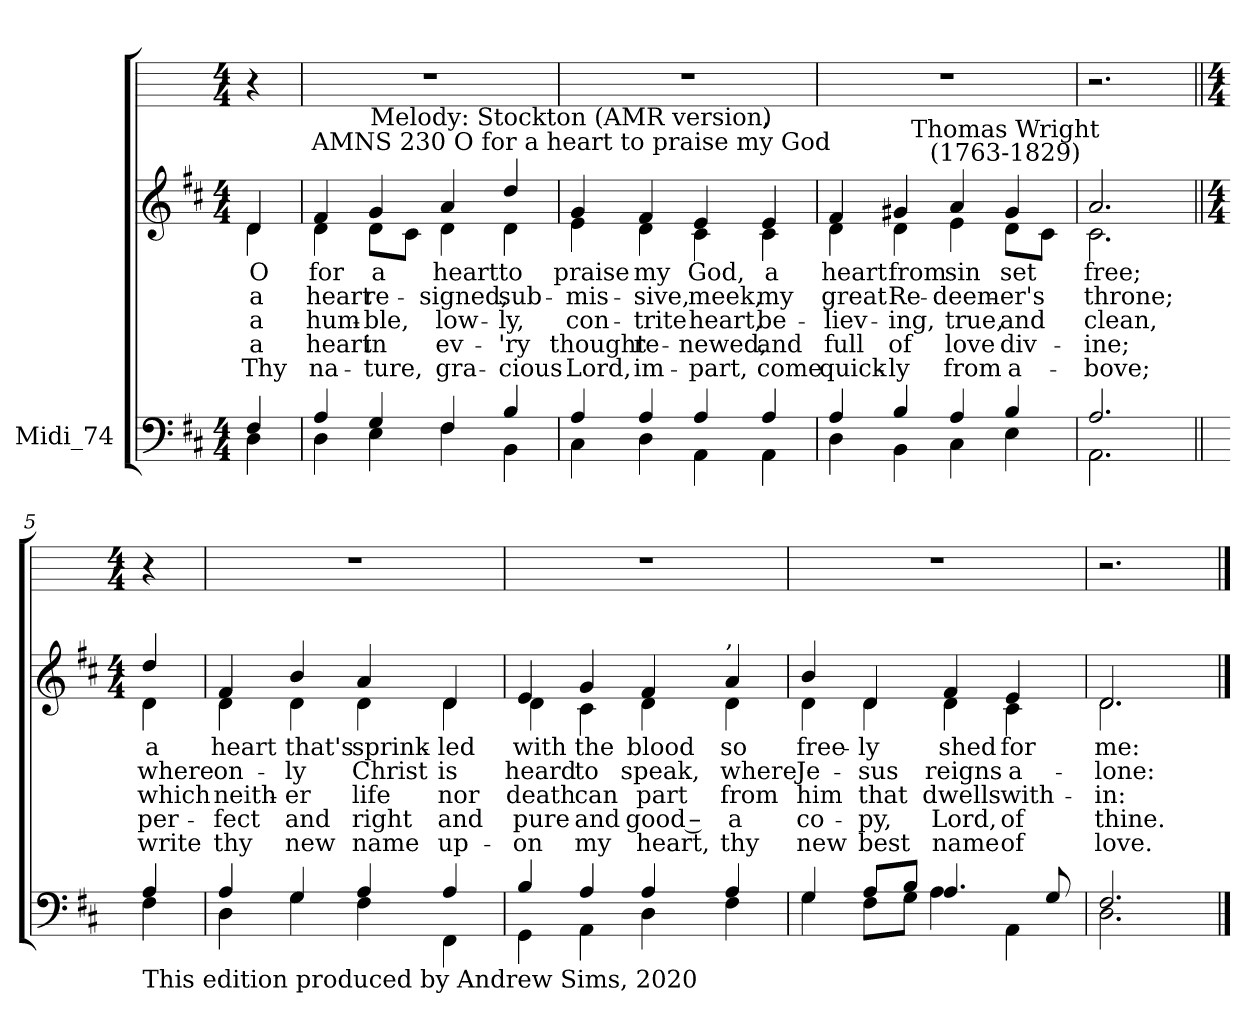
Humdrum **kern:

**kern	**kern	**text	**text	**text	**text	**text	**kern
*part3	*part2	*part2	*part2	*part2	*part2	*part2	*part1
*staff3	*staff2	*staff2	*staff2	*staff2	*staff2	*staff2	*staff1
*I"Midi_74	*	*	*	*	*	*	*
*clefF4	*clefG2	*	*	*	*	*	*
*k[f#c#]	*k[f#c#]	*	*	*	*	*	*
*D:	*D:	*	*	*	*	*	*
*M4/4	*M4/4	*	*	*	*	*	*M4/4
=	=	=	=	=	=	=	=
*^	*	*	*	*	*	*	*
!	!	!LO:TX:a:cj:t=Charles Wesley\n(1707-1788)	!	!	!	!	!	!
!	!	!	!LO:LY:b	!LO:LY:b	!LO:LY:b	!LO:LY:b	!LO:LY:b	!
*	*	*^	*	*	*	*	*	*
4F#/	4D\	4d/	4d\	O	a	a	a	Thy	4r
=1	=1	=1	=1	=1	=1	=1	=1	=1	=1
!	!	!	!	!LO:LY:b	!LO:LY:b	!LO:LY:b	!LO:LY:b	!LO:LY:b	!
4A/	4D\	4f#/	4d\	for	heart	hum-	-heart	na-	1r
!	!	!	!	!LO:LY:b	!LO:LY:b	!LO:LY:b	!LO:LY:b	!LO:LY:b	!
4G/	4E\	4g/	8d\L	-a	re-	-ble,	in	ture,	.
.	.	.	8c#\J	.	.	.	.	.	.
!	!	!	!	!LO:LY:b	!LO:LY:b	!LO:LY:b	!LO:LY:b	!LO:LY:b	!
4F#/	4F#\	4a/	4d\	heart	signed,	low-	-ev-	-gra-	.
!	!	!	!	!LO:LY:b	!LO:LY:b	!LO:LY:b	!LO:LY:b	!LO:LY:b	!
4B/	4BB\	4dd/	4d\	-to	sub-	-ly,	'ry	cious	.
=2	=2	=2	=2	=2	=2	=2	=2	=2	=2
!	!	!LO:TX:a:cj:t=AMNS 230 O for a heart to praise my God	!	!	!	!	!	!	!
!	!	!LO:TX:a:cj:t=Melody&colon; Stockton (AMR version)	!	!	!	!	!	!	!
!	!	!	!	!LO:LY:b	!LO:LY:b	!LO:LY:b	!LO:LY:b	!LO:LY:b	!
4A/	4C#\	4g/	4e\	praise	mis-	-con-	-thought	Lord,	1r
!	!	!	!	!LO:LY:b	!LO:LY:b	!LO:LY:b	!LO:LY:b	!LO:LY:b	!
4A/	4D\	4f#/	4d\	my	sive,	trite	re-	-im-	.
!	!	!	!	!LO:LY:b	!LO:LY:b	!LO:LY:b	!LO:LY:b	!LO:LY:b	!
4A/	4AA\	4e/	4c#\	-God,	meek,	heart,	newed,	part,	.
!	!	!LO:TX:a:t=,	!	!	!	!	!	!	!
!	!	!	!	!LO:LY:b	!LO:LY:b	!LO:LY:b	!LO:LY:b	!LO:LY:b	!
4A/	4AA\	4e/	4c#\	a	my	be-	-and	come	.
=3	=3	=3	=3	=3	=3	=3	=3	=3	=3
!	!	!	!	!LO:LY:b	!LO:LY:b	!LO:LY:b	!LO:LY:b	!LO:LY:b	!
4A/	4D\	4f#/	4d\	heart	great	liev-	-full	quick-	1r
!	!	!	!	!LO:LY:b	!LO:LY:b	!LO:LY:b	!LO:LY:b	!LO:LY:b	!
4B/	4BB\	4g#X/	4d\	-from	Re-	-ing,	of	ly	.
!	!	!	!	!LO:LY:b	!LO:LY:b	!LO:LY:b	!LO:LY:b	!LO:LY:b	!
4A/	4C#\	4a/	4e\	sin	deem-	-true,	love	from	.
!	!	!LO:TX:a:cj:t=Thomas Wright\n(1763-1829)	!	!	!	!	!	!	!
!	!	!	!	!LO:LY:b	!LO:LY:b	!LO:LY:b	!LO:LY:b	!LO:LY:b	!
4B/	4E\	4g#/	8d\L	set	er's	and	div-	-a-	.
.	.	.	8c#\J	.	.	.	.	.	.
=4	=4	=4	=4	=4	=4	=4	=4	=4	=4
!	!	!	!	!LO:LY:b	!LO:LY:b	!LO:LY:b	!LO:LY:b	!LO:LY:b	!
2.A/	2.AA\	2.a/	2.c#\	-free;	throne;	clean,	ine;	bove;	2.r
!!LO:LB:g=z
=5||	=5||	=5||	=5||	=5||	=5||	=5||	=5||	=5||	=5||
*	*	*M4/4	*	*	*	*	*	*	*M4/4
!LO:TX:b:t=This edition produced by Andrew Sims, 2020	!	!	!	!	!	!	!	!	!
!	!	!	!	!LO:LY:b	!LO:LY:b	!LO:LY:b	!LO:LY:b	!LO:LY:b	!
4A/	4F#\	4dd/	4d\	a	where	which	per-	-write	4r
=6	=6	=6	=6	=6	=6	=6	=6	=6	=6
!	!	!	!	!LO:LY:b	!LO:LY:b	!LO:LY:b	!LO:LY:b	!LO:LY:b	!
4A/	4D\	4f#/	4d\	heart	on-	-neith-	-fect	thy	1r
!	!	!	!	!LO:LY:b	!LO:LY:b	!LO:LY:b	!LO:LY:b	!LO:LY:b	!
4G/	4G\	4b/	4d\	that's	ly	er	and	new	.
!	!	!	!	!LO:LY:b	!LO:LY:b	!LO:LY:b	!LO:LY:b	!LO:LY:b	!
4A/	4F#\	4a/	4d\	sprink-	-Christ	life	right	name	.
!	!	!	!	!LO:LY:b	!LO:LY:b	!LO:LY:b	!LO:LY:b	!LO:LY:b	!
4A/	4FF#\	4d/	4d\	led	is	nor	and	up-	.
=7	=7	=7	=7	=7	=7	=7	=7	=7	=7
!	!	!	!	!LO:LY:b	!LO:LY:b	!LO:LY:b	!LO:LY:b	!LO:LY:b	!
4B/	4GG\	4e/	4d\	-with	heard	death	pure	on	1r
!	!	!	!	!LO:LY:b	!LO:LY:b	!LO:LY:b	!LO:LY:b	!LO:LY:b	!
4A/	4AA\	4g/	4c#\	the	to	can	and	my	.
!	!	!	!	!LO:LY:b	!LO:LY:b	!LO:LY:b	!LO:LY:b	!LO:LY:b	!
4A/	4D\	4f#/	4d\	blood	speak,	part	good –	heart,	.
!	!	!LO:TX:a:t=,	!	!	!	!	!	!	!
!	!	!	!	!LO:LY:b	!LO:LY:b	!LO:LY:b	!LO:LY:b	!LO:LY:b	!
4A/	4F#\	4a/	4d\	so	where	from	a	thy	.
=8	=8	=8	=8	=8	=8	=8	=8	=8	=8
!	!	!	!	!LO:LY:b	!LO:LY:b	!LO:LY:b	!LO:LY:b	!LO:LY:b	!
4G/	4G\	4b/	4d\	free-	-Je-	-him	co-	-new	1r
!	!	!	!	!LO:LY:b	!LO:LY:b	!LO:LY:b	!LO:LY:b	!LO:LY:b	!
8A/L	8F#\L	4d/	4d\	ly	sus	that	py,	best	.
8B/J	8G\J	.	.	.	.	.	.	.	.
!	!	!	!	!LO:LY:b	!LO:LY:b	!LO:LY:b	!LO:LY:b	!LO:LY:b	!
4.A/	4A\	4f#/	4d\	shed	reigns	dwells	Lord,	name	.
!	!	!	!	!LO:LY:b	!LO:LY:b	!LO:LY:b	!LO:LY:b	!LO:LY:b	!
.	4AA\	4e/	4c#\	for	a-	-with-	-of	of	.
8G/	.	.	.	.	.	.	.	.	.
=9	=9	=9	=9	=9	=9	=9	=9	=9	=9
!	!	!	!	!LO:LY:b	!LO:LY:b	!LO:LY:b	!LO:LY:b	!LO:LY:b	!
2.F#/	2.D\	2.d/	2.d\	me:	lone:	in:	thine.	love.	2.r
*v	*v	*	*	*	*	*	*	*	*
*	*v	*v	*	*	*	*	*	*
==	==	==	==	==	==	==	==
*-	*-	*-	*-	*-	*-	*-	*-
